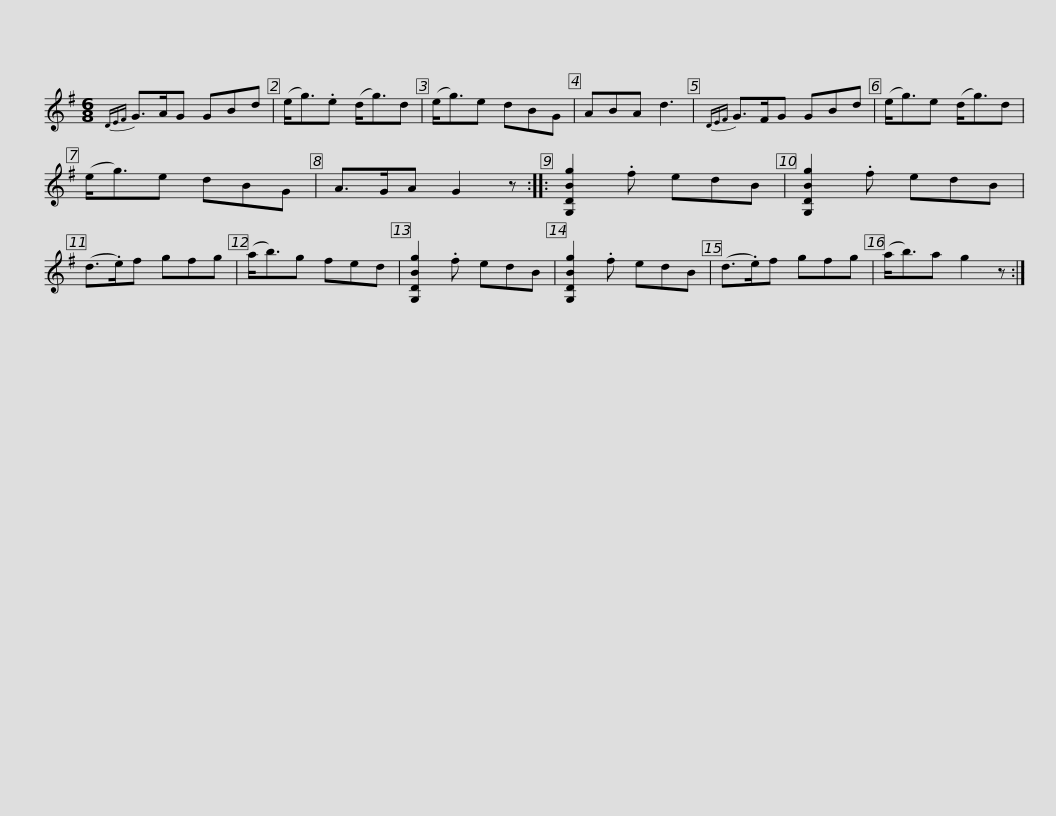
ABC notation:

X:1
L:1/8
M:6/8
I:linebreak $
K:G
V:1 treble
V:1
{DEF} G>AG GBd | (e<g).e (d<g)d | (e<g)e dBG | ABA d3 |{DEF} G>FG GBd | %5
 (e<g)e (d<g)d |$ (e<g)e dBG | A>GA G2 z :: [G,DBg]2 .f edB | [G,DBg]2 .f edB | %10
 (d>.e)f gfg | (a<b)g fed | [G,DBg]2 .f edB |$ [G,DBg]2 .f edB | (d>.e)f gfg | %15
 (a<b)a g2 z :| %16
